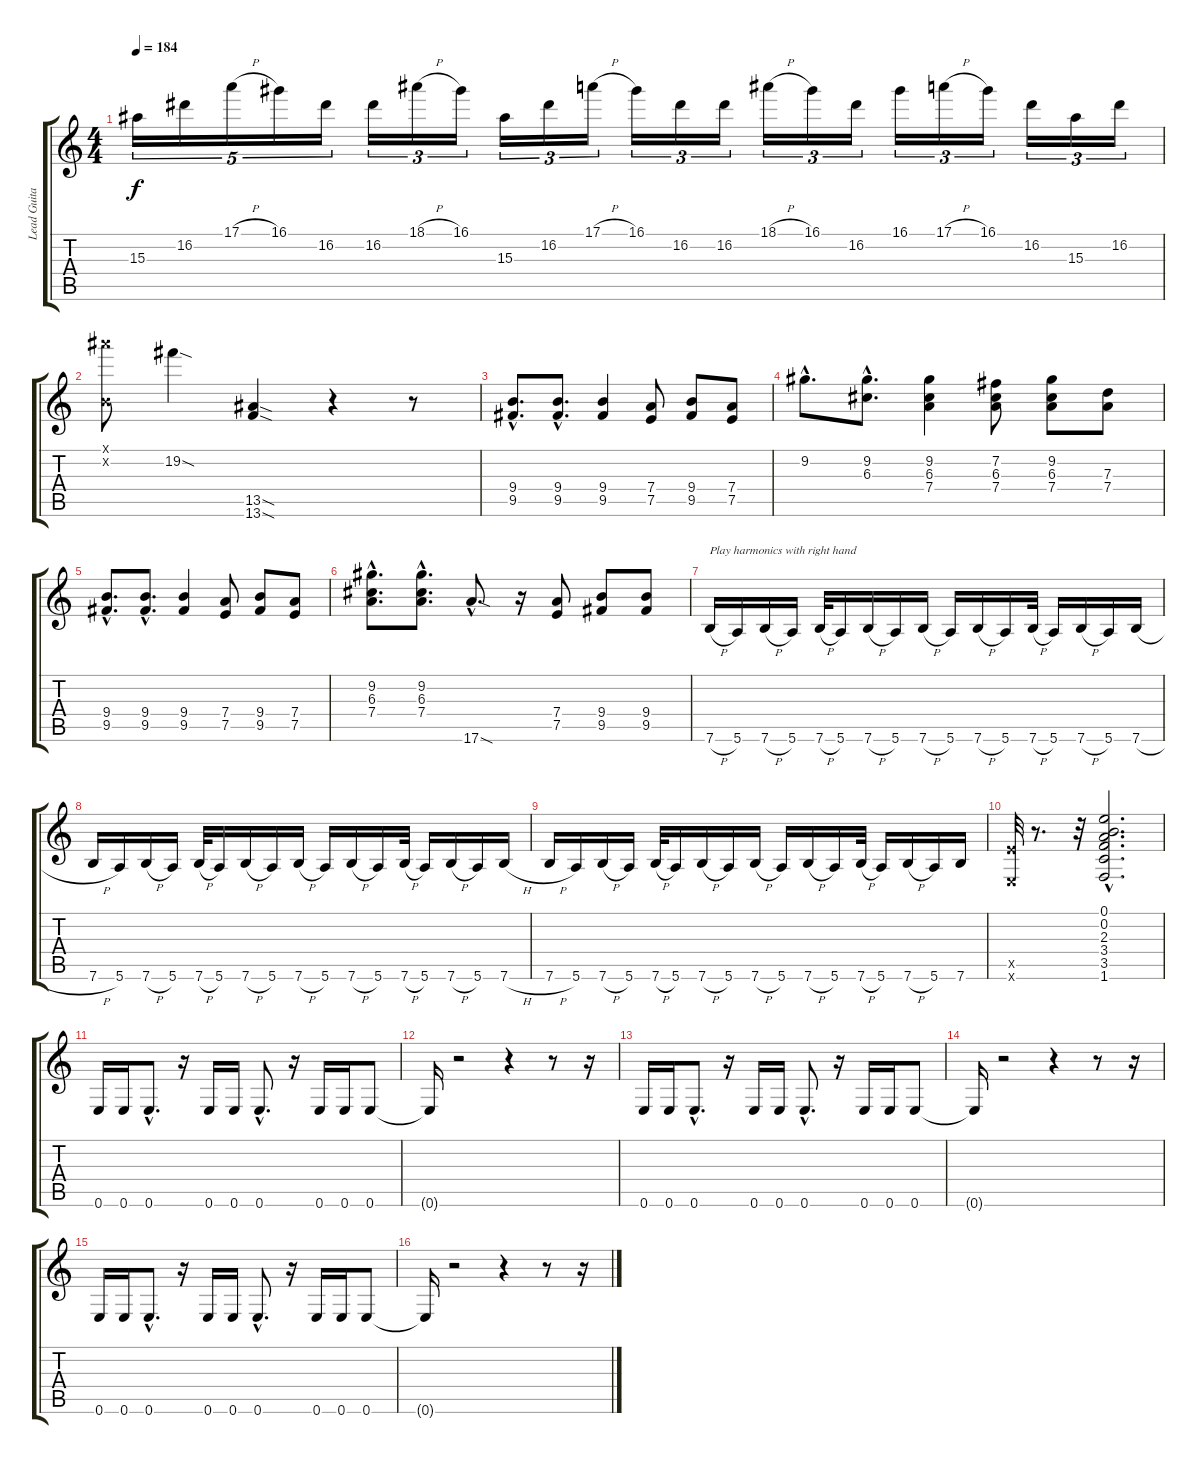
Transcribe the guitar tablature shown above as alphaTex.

\track ("Lead Guitar" "Lead Guita") {instrument distortionguitar}
\staff {score tabs}
\tuning (E4 B3 G3 D3 A2 E2) {hide}
\ts (4 4)
\tempo 184
\clef g2
\ks c
15.3.16{tu (5 4) dy f} 16.2.16{tu (5 4)} 17.1{h}.16{tu (5 4)} 16.1.16{tu (5 4)} 16.2.16{tu (5 4)} 16.2.16{tu (3 2)} 18.1{h}.16{tu (3 2)} 16.1.16{tu (3 2)} 15.3.16{tu (3 2)} 16.2.16{tu (3 2)} 17.1{h}.16{tu (3 2)} 16.1.16{tu (3 2)} 16.2.16{tu (3 2)} 16.2.16{tu (3 2)} 18.1{h}.16{tu (3 2)} 16.1.16{tu (3 2)} 16.2.16{tu (3 2)} 16.1.16{tu (3 2)} 17.1{h}.16{tu (3 2)} 16.1.16{tu (3 2)} 16.2.16{tu (3 2)} 15.3.16{tu (3 2)} 16.2.16{tu (3 2)} |
(18.1{x} 0.2{x}).8 19.2{sod}.4 (13.5{sod} 13.6{sod}).4 r.4 r.8 |
(9.4{hac} 9.5{hac}).8{d} (9.4{hac} 9.5{hac}).8{d} (9.4 9.5).4 (7.4 7.5).8 (9.4 9.5).8 (7.4 7.5).8 |
9.2{hac}.8{d} (9.2{hac} 6.3{hac}).8{d} (9.2 6.3 7.4).4 (7.2 6.3 7.4).8 (9.2 6.3 7.4).8 (7.3 7.4).8 |
(9.4{hac} 9.5{hac}).8{d} (9.4{hac} 9.5{hac}).8{d} (9.4 9.5).4 (7.4 7.5).8 (9.4 9.5).8 (7.4 7.5).8 |
(9.2{hac} 6.3{hac} 7.4{hac}).8{d} (9.2{hac} 6.3{hac} 7.4{hac}).8{d} 17.6{sod hac}.8{d} r.16 (7.4 7.5).8 (9.4 9.5).8 (9.4 9.5).8 |
7.6{h}.16{txt "Play harmonics with right hand"} 5.6.16 7.6{h}.16 5.6.16 7.6{h}.32 5.6.16 7.6{h}.16 5.6.16 7.6{h}.16 5.6.16 7.6{h}.16 5.6.16 7.6{h}.32 5.6.16 7.6{h}.16 5.6.16 7.6{h}.16 |
7.6{h}.16 5.6.16 7.6{h}.16 5.6.16 7.6{h}.32 5.6.16 7.6{h}.16 5.6.16 7.6{h}.16 5.6.16 7.6{h}.16 5.6.16 7.6{h}.32 5.6.16 7.6{h}.16 5.6.16 7.6{h}.16 |
7.6{h}.16 5.6.16 7.6{h}.16 5.6.16 7.6{h}.32 5.6.16 7.6{h}.16 5.6.16 7.6{h}.16 5.6.16 7.6{h}.16 5.6.16 7.6{h}.32 5.6.16 7.6{h}.16 5.6.16 7.6.16 |
(7.5{x} 0.6{x}).32 r.8{d} r.32 (0.1{hac} 0.2{hac} 2.3{hac} 3.4{hac} 3.5{hac} 1.6{hac}).2{d} |
0.6.16 0.6.16 0.6{hac}.8{d} r.16 0.6.16 0.6.16 0.6{hac}.8{d} r.16 0.6.16 0.6.16 0.6.8 |
0.6{t}.16 r.2 r.4 r.8 r.16 |
0.6.16 0.6.16 0.6{hac}.8{d} r.16 0.6.16 0.6.16 0.6{hac}.8{d} r.16 0.6.16 0.6.16 0.6.8 |
0.6{t}.16 r.2 r.4 r.8 r.16 |
0.6.16 0.6.16 0.6{hac}.8{d} r.16 0.6.16 0.6.16 0.6{hac}.8{d} r.16 0.6.16 0.6.16 0.6.8 |
0.6{t}.16 r.2 r.4 r.8 r.16
